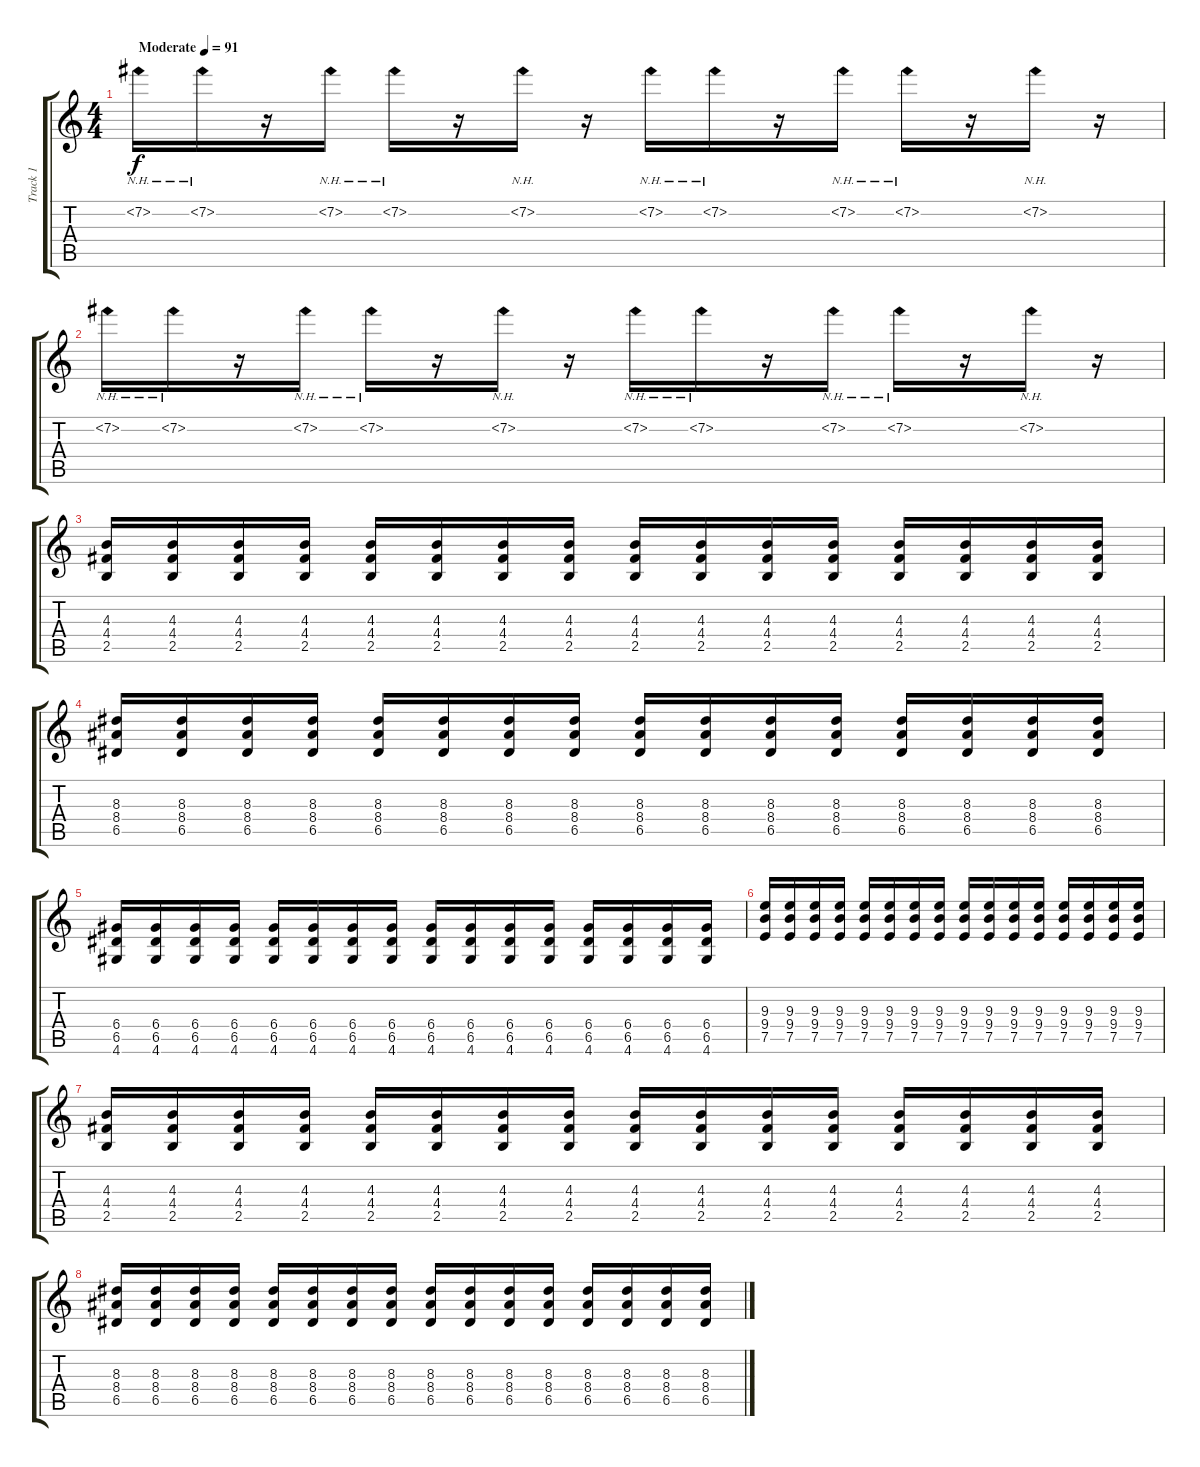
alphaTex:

\track ("Track 1" "Track 1") {instrument distortionguitar}
\staff {score tabs}
\tuning (E4 B3 G3 D3 A2 E2) {hide}
\ts (4 4)
\tempo (91 "Moderate")
\clef g2
\ks c
7.2{nh}.16{dy f instrument distortionguitar} 7.2{nh}.16 r.16 7.2{nh}.16 7.2{nh}.16 r.16 7.2{nh}.16 r.16 7.2{nh}.16 7.2{nh}.16 r.16 7.2{nh}.16 7.2{nh}.16 r.16 7.2{nh}.16 r.16 |
7.2{nh}.16 7.2{nh}.16 r.16 7.2{nh}.16 7.2{nh}.16 r.16 7.2{nh}.16 r.16 7.2{nh}.16 7.2{nh}.16 r.16 7.2{nh}.16 7.2{nh}.16 r.16 7.2{nh}.16 r.16 |
(4.3 4.4 2.5).16 (4.3 4.4 2.5).16 (4.3 4.4 2.5).16 (4.3 4.4 2.5).16 (4.3 4.4 2.5).16 (4.3 4.4 2.5).16 (4.3 4.4 2.5).16 (4.3 4.4 2.5).16 (4.3 4.4 2.5).16 (4.3 4.4 2.5).16 (4.3 4.4 2.5).16 (4.3 4.4 2.5).16 (4.3 4.4 2.5).16 (4.3 4.4 2.5).16 (4.3 4.4 2.5).16 (4.3 4.4 2.5).16 |
(8.3 8.4 6.5).16 (8.3 8.4 6.5).16 (8.3 8.4 6.5).16 (8.3 8.4 6.5).16 (8.3 8.4 6.5).16 (8.3 8.4 6.5).16 (8.3 8.4 6.5).16 (8.3 8.4 6.5).16 (8.3 8.4 6.5).16 (8.3 8.4 6.5).16 (8.3 8.4 6.5).16 (8.3 8.4 6.5).16 (8.3 8.4 6.5).16 (8.3 8.4 6.5).16 (8.3 8.4 6.5).16 (8.3 8.4 6.5).16 |
(6.4 6.5 4.6).16 (6.4 6.5 4.6).16 (6.4 6.5 4.6).16 (6.4 6.5 4.6).16 (6.4 6.5 4.6).16 (6.4 6.5 4.6).16 (6.4 6.5 4.6).16 (6.4 6.5 4.6).16 (6.4 6.5 4.6).16 (6.4 6.5 4.6).16 (6.4 6.5 4.6).16 (6.4 6.5 4.6).16 (6.4 6.5 4.6).16 (6.4 6.5 4.6).16 (6.4 6.5 4.6).16 (6.4 6.5 4.6).16 |
(9.3 9.4 7.5).16 (9.3 9.4 7.5).16 (9.3 9.4 7.5).16 (9.3 9.4 7.5).16 (9.3 9.4 7.5).16 (9.3 9.4 7.5).16 (9.3 9.4 7.5).16 (9.3 9.4 7.5).16 (9.3 9.4 7.5).16 (9.3 9.4 7.5).16 (9.3 9.4 7.5).16 (9.3 9.4 7.5).16 (9.3 9.4 7.5).16 (9.3 9.4 7.5).16 (9.3 9.4 7.5).16 (9.3 9.4 7.5).16 |
(4.3 4.4 2.5).16 (4.3 4.4 2.5).16 (4.3 4.4 2.5).16 (4.3 4.4 2.5).16 (4.3 4.4 2.5).16 (4.3 4.4 2.5).16 (4.3 4.4 2.5).16 (4.3 4.4 2.5).16 (4.3 4.4 2.5).16 (4.3 4.4 2.5).16 (4.3 4.4 2.5).16 (4.3 4.4 2.5).16 (4.3 4.4 2.5).16 (4.3 4.4 2.5).16 (4.3 4.4 2.5).16 (4.3 4.4 2.5).16 |
(8.3 8.4 6.5).16 (8.3 8.4 6.5).16 (8.3 8.4 6.5).16 (8.3 8.4 6.5).16 (8.3 8.4 6.5).16 (8.3 8.4 6.5).16 (8.3 8.4 6.5).16 (8.3 8.4 6.5).16 (8.3 8.4 6.5).16 (8.3 8.4 6.5).16 (8.3 8.4 6.5).16 (8.3 8.4 6.5).16 (8.3 8.4 6.5).16 (8.3 8.4 6.5).16 (8.3 8.4 6.5).16 (8.3 8.4 6.5).16
